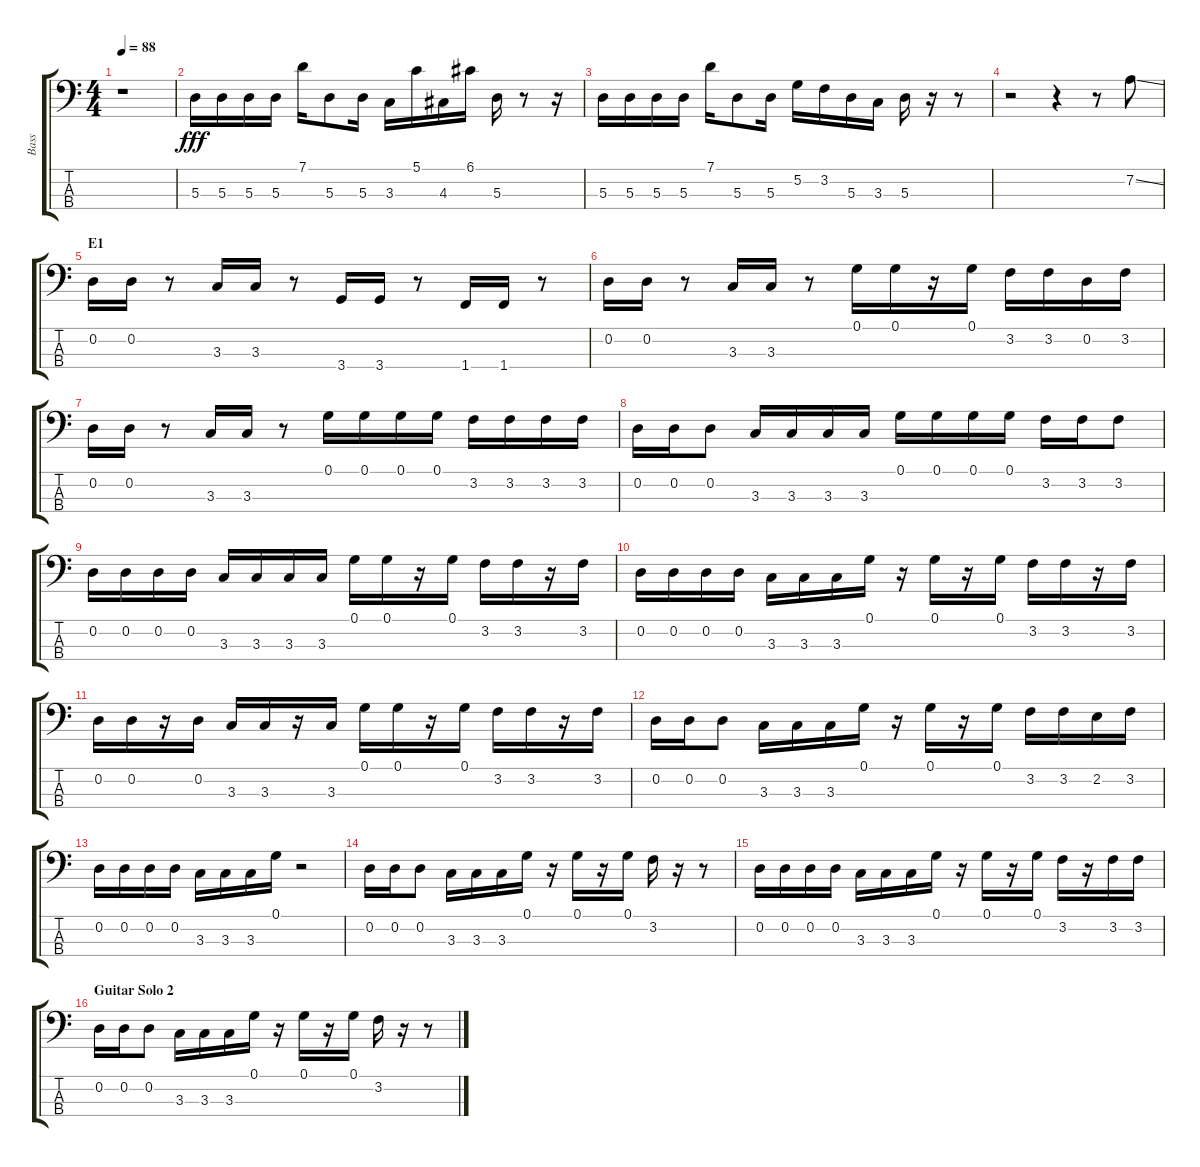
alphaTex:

\track ("Bass" "Bass") {instrument electricbassfinger}
\staff {score tabs}
\tuning (G2 D2 A1 E1) {hide}
\ts (4 4)
\tempo 88
\clef f4
\ks c
r.1{dy fff} |
5.3.16 5.3.16 5.3.16 5.3.16 7.1.16 5.3.8 5.3.16 3.3.16 5.1.16 4.3.16 6.1.16 5.3.16 r.8 r.16 |
5.3.16 5.3.16 5.3.16 5.3.16 7.1.16 5.3.8 5.3.16 5.2.16 3.2.16 5.3.16 3.3.16 5.3.16 r.16 r.8 |
r.2 r.4 r.8 7.2{ss}.8 |
\section ("" "E1")
0.2.16 0.2.16 r.8 3.3.16 3.3.16 r.8 3.4.16 3.4.16 r.8 1.4.16 1.4.16 r.8 |
0.2.16 0.2.16 r.8 3.3.16 3.3.16 r.8 0.1.16 0.1.16 r.16 0.1.16 3.2.16 3.2.16 0.2.16 3.2.16 |
0.2.16 0.2.16 r.8 3.3.16 3.3.16 r.8 0.1.16 0.1.16 0.1.16 0.1.16 3.2.16 3.2.16 3.2.16 3.2.16 |
0.2.16 0.2.16 0.2.8 3.3.16 3.3.16 3.3.16 3.3.16 0.1.16 0.1.16 0.1.16 0.1.16 3.2.16 3.2.16 3.2.8 |
0.2.16 0.2.16 0.2.16 0.2.16 3.3.16 3.3.16 3.3.16 3.3.16 0.1.16 0.1.16 r.16 0.1.16 3.2.16 3.2.16 r.16 3.2.16 |
0.2.16 0.2.16 0.2.16 0.2.16 3.3.16 3.3.16 3.3.16 0.1.16 r.16 0.1.16 r.16 0.1.16 3.2.16 3.2.16 r.16 3.2.16 |
0.2.16 0.2.16 r.16 0.2.16 3.3.16 3.3.16 r.16 3.3.16 0.1.16 0.1.16 r.16 0.1.16 3.2.16 3.2.16 r.16 3.2.16 |
0.2.16 0.2.16 0.2.8 3.3.16 3.3.16 3.3.16 0.1.16 r.16 0.1.16 r.16 0.1.16 3.2.16 3.2.16 2.2.16 3.2.16 |
0.2.16 0.2.16 0.2.16 0.2.16 3.3.16 3.3.16 3.3.16 0.1.16 r.2 |
0.2.16 0.2.16 0.2.8 3.3.16 3.3.16 3.3.16 0.1.16 r.16 0.1.16 r.16 0.1.16 3.2.16 r.16 r.8 |
0.2.16 0.2.16 0.2.16 0.2.16 3.3.16 3.3.16 3.3.16 0.1.16 r.16 0.1.16 r.16 0.1.16 3.2.16 r.16 3.2.16 3.2.16 |
\section ("" "Guitar Solo 2")
0.2.16 0.2.16 0.2.8 3.3.16 3.3.16 3.3.16 0.1.16 r.16 0.1.16 r.16 0.1.16 3.2.16 r.16 r.8
